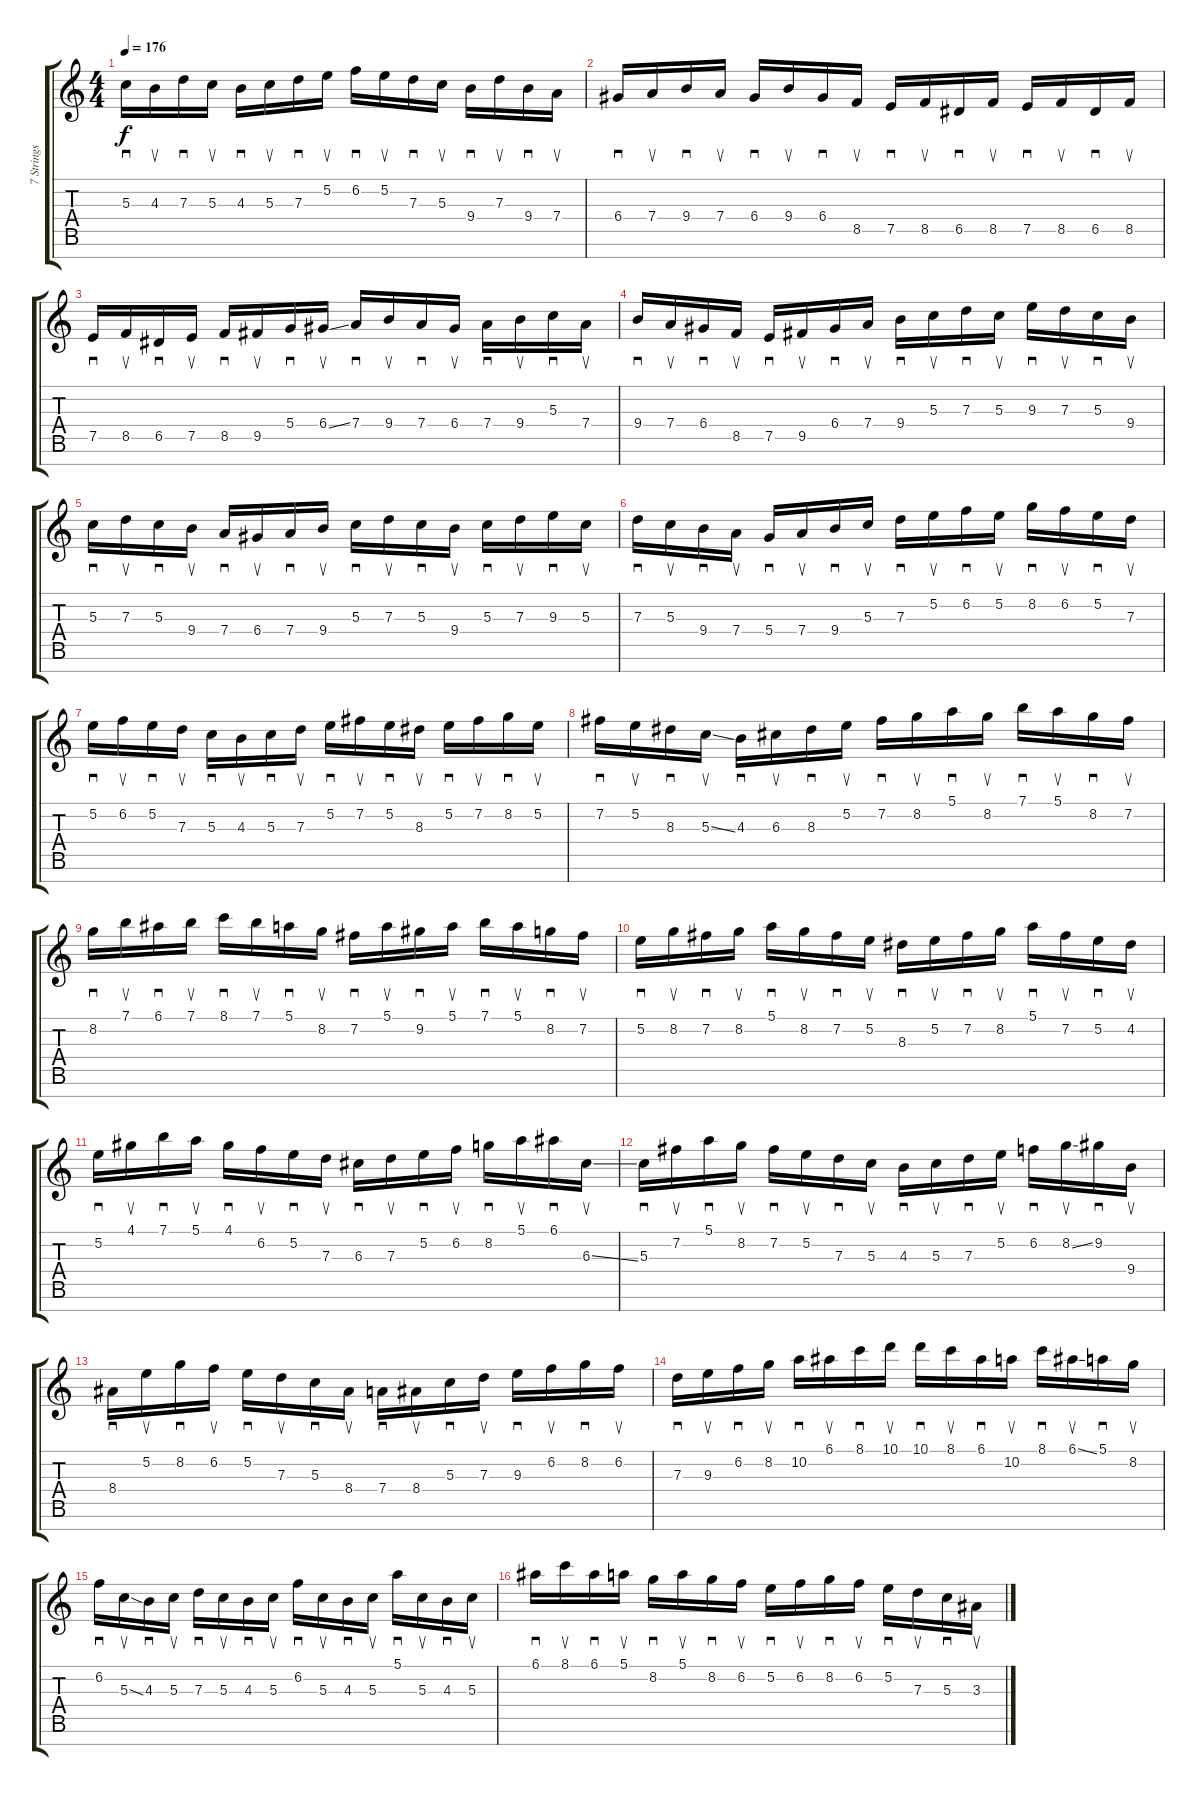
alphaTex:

\track ("7 Strings vesion" "7 Strings ") {mute instrument overdrivenguitar}
\staff {score tabs}
\tuning (E4 B3 G3 D3 A2 E2 B1) {hide}
\ts (4 4)
\tempo 176
\clef g2
\ks c
5.3.16{sd dy f} 4.3.16{su} 7.3.16{sd} 5.3.16{su} 4.3.16{sd} 5.3.16{su} 7.3.16{sd} 5.2.16{su} 6.2.16{sd} 5.2.16{su} 7.3.16{sd} 5.3.16{su} 9.4.16{sd} 7.3.16{su} 9.4.16{sd} 7.4.16{su} |
6.4.16{sd} 7.4.16{su} 9.4.16{sd} 7.4.16{su} 6.4.16{sd} 9.4.16{su} 6.4.16{sd} 8.5.16{su} 7.5.16{sd} 8.5.16{su} 6.5.16{sd} 8.5.16{su} 7.5.16{sd} 8.5.16{su} 6.5.16{sd} 8.5.16{su} |
7.5.16{sd} 8.5.16{su} 6.5.16{sd} 7.5.16{su} 8.5.16{sd} 9.5.16{su} 5.4.16{sd} 6.4{ss}.16{su} 7.4.16{sd} 9.4.16{su} 7.4.16{sd} 6.4.16{su} 7.4.16{sd} 9.4.16{su} 5.3.16{sd} 7.4.16{su} |
9.4.16{sd} 7.4.16{su} 6.4.16{sd} 8.5.16{su} 7.5.16{sd} 9.5.16{su} 6.4.16{sd} 7.4.16{su} 9.4.16{sd} 5.3.16{su} 7.3.16{sd} 5.3.16{su} 9.3.16{sd} 7.3.16{su} 5.3.16{sd} 9.4.16{su} |
5.3.16{sd} 7.3.16{su} 5.3.16{sd} 9.4.16{su} 7.4.16{sd} 6.4.16{su} 7.4.16{sd} 9.4.16{su} 5.3.16{sd} 7.3.16{su} 5.3.16{sd} 9.4.16{su} 5.3.16{sd} 7.3.16{su} 9.3.16{sd} 5.3.16{su} |
7.3.16{sd} 5.3.16{su} 9.4.16{sd} 7.4.16{su} 5.4.16{sd} 7.4.16{su} 9.4.16{sd} 5.3.16{su} 7.3.16{sd} 5.2.16{su} 6.2.16{sd} 5.2.16{su} 8.2.16{sd} 6.2.16{su} 5.2.16{sd} 7.3.16{su} |
5.2.16{sd} 6.2.16{su} 5.2.16{sd} 7.3.16{su} 5.3.16{sd} 4.3.16{su} 5.3.16{sd} 7.3.16{su} 5.2.16{sd} 7.2.16{su} 5.2.16{sd} 8.3.16{su} 5.2.16{sd} 7.2.16{su} 8.2.16{sd} 5.2.16{su} |
7.2.16{sd} 5.2.16{su} 8.3.16{sd} 5.3{ss}.16{su} 4.3.16{sd} 6.3.16{su} 8.3.16{sd} 5.2.16{su} 7.2.16{sd} 8.2.16{su} 5.1.16{sd} 8.2.16{su} 7.1.16{sd} 5.1.16{su} 8.2.16{sd} 7.2.16{su} |
8.2.16{sd} 7.1.16{su} 6.1.16{sd} 7.1.16{su} 8.1.16{sd} 7.1.16{su} 5.1.16{sd} 8.2.16{su} 7.2.16{sd} 5.1.16{su} 9.2.16{sd} 5.1.16{su} 7.1.16{sd} 5.1.16{su} 8.2.16{sd} 7.2.16{su} |
5.2.16{sd} 8.2.16{su} 7.2.16{sd} 8.2.16{su} 5.1.16{sd} 8.2.16{su} 7.2.16{sd} 5.2.16{su} 8.3.16{sd} 5.2.16{su} 7.2.16{sd} 8.2.16{su} 5.1.16{sd} 7.2.16{su} 5.2.16{sd} 4.2.16{su} |
5.2.16{sd} 4.1.16{su} 7.1.16{sd} 5.1.16{su} 4.1.16{sd} 6.2.16{su} 5.2.16{sd} 7.3.16{su} 6.3.16{sd} 7.3.16{su} 5.2.16{sd} 6.2.16{su} 8.2.16{sd} 5.1.16{su} 6.1.16{sd} 6.3{ss}.16{su} |
5.3.16{sd} 7.2.16{su} 5.1.16{sd} 8.2.16{su} 7.2.16{sd} 5.2.16{su} 7.3.16{sd} 5.3.16{su} 4.3.16{sd} 5.3.16{su} 7.3.16{sd} 5.2.16{su} 6.2.16{sd} 8.2{ss}.16{su} 9.2.16{sd} 9.4.16{su} |
8.4.16{sd} 5.2.16{su} 8.2.16{sd} 6.2.16{su} 5.2.16{sd} 7.3.16{su} 5.3.16{sd} 8.4.16{su} 7.4.16{sd} 8.4.16{su} 5.3.16{sd} 7.3.16{su} 9.3.16{sd} 6.2.16{su} 8.2.16{sd} 6.2.16{su} |
7.3.16{sd} 9.3.16{su} 6.2.16{sd} 8.2.16{su} 10.2.16{sd} 6.1.16{su} 8.1.16{sd} 10.1.16{su} 10.1.16{sd} 8.1.16{su} 6.1.16{sd} 10.2.16{su} 8.1.16{sd} 6.1{ss}.16{su} 5.1.16{sd} 8.2.16{su} |
6.2.16{sd} 5.3{ss}.16{su} 4.3.16{sd} 5.3.16{su} 7.3.16{sd} 5.3.16{su} 4.3.16{sd} 5.3.16{su} 6.2.16{sd} 5.3.16{su} 4.3.16{sd} 5.3.16{su} 5.1.16{sd} 5.3.16{su} 4.3.16{sd} 5.3.16{su} |
6.1.16{sd} 8.1.16{su} 6.1.16{sd} 5.1.16{su} 8.2.16{sd} 5.1.16{su} 8.2.16{sd} 6.2.16{su} 5.2.16{sd} 6.2.16{su} 8.2.16{sd} 6.2.16{su} 5.2.16{sd} 7.3.16{su} 5.3.16{sd} 3.3.16{su}
